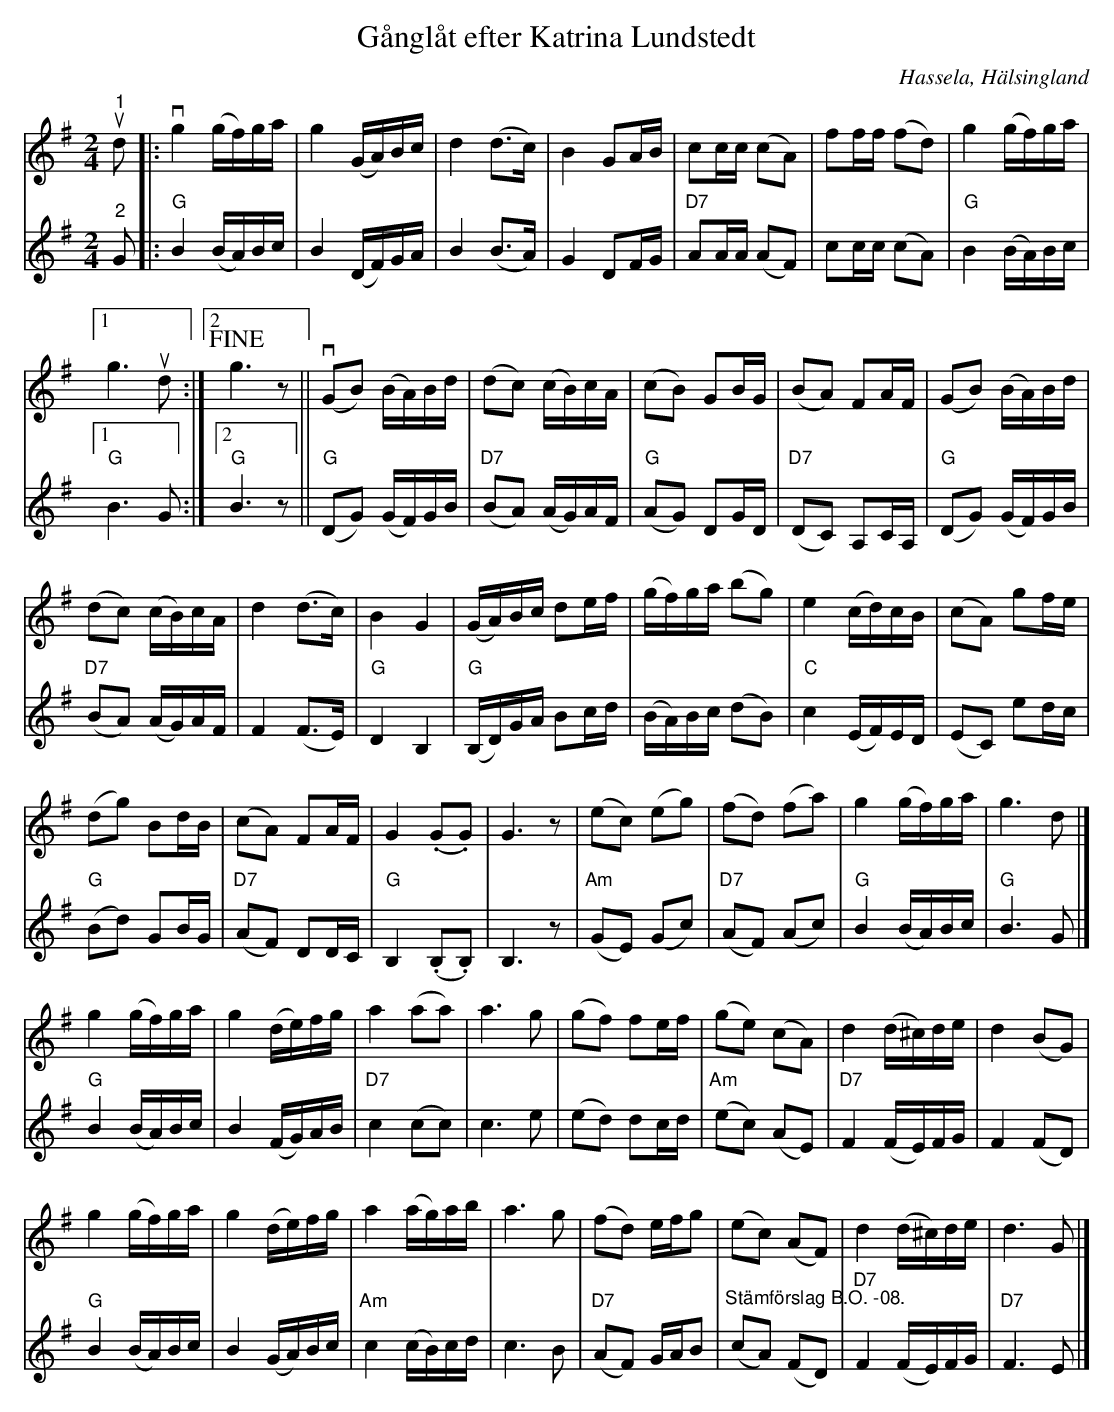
X:1
T:Gånglåt efter Katrina Lundstedt
O:Hassela, Hälsingland
L:1/16
M:2/4
K:G
V:1
"^1"u d2 |:v g4 (gf)ga | g4 (GA)Bc | d4 (d2>c2) | B4 G2AB | c2cc (c2A2) | f2ff (f2d2) | g4 (gf)ga |1
g6u d2 :|2 !fine! g6 z2 ||v (G2B2) (BA)Bd | (d2c2) (cB)cA | (c2B2) G2BG | (B2A2) F2AF | (G2B2) (BA)Bd |
(d2c2) (cB)cA | d4 (d2>c2) | B4 G4 | (GA)Bc d2ef | (gf)ga (b2g2) | e4 (cd)cB | (c2A2) g2fe |
(d2g2) B2dB | (c2A2) F2AF | G4 (.G2.G2) | G6 z2 | (e2c2) (e2g2) |(f2d2) (f2a2) | g4 (gf)ga | g6 d2 |]
g4 (gf)ga | g4 (de)fg | a4 (a2a2) | a6 g2 | (g2f2) f2ef | (g2e2) (c2A2) | d4 (d^c)de | d4 (B2G2) |
g4 (gf)ga | g4 (de)fg | a4 (ag)ab | a6 g2 | (f2d2) efg2 | (e2c2) (A2F2) | d4 (d^c)de | d6 G2 |]
V:2
"^2" G2 |:"G" B4 (BA)Bc | B4 (DF)GA | B4 (B2>A2) | G4 D2FG |"D7" A2AA (A2F2) | c2cc (c2A2) |
"G" B4 (BA)Bc |1"G" B6 G2 :|2"G" B6 z2 ||"G" (D2G2) (GF)GB |"D7" (B2A2) (AG)AF |
"G" (A2G2) D2GD |"D7" (D2C2) A,2CA, |"G" (D2G2) (GF)GB |"D7" (B2A2) (AG)AF | F4 (F2>E2) |
"G" D4 B,4 | "G" (B,D)GA B2cd | (BA)Bc (d2B2) | "C" c4 (EF)ED | (E2C2) e2dc | "G" (B2d2) G2BG | "D7" (A2F2) D2DC |
"G" B,4 (.B,2.B,2) | B,6 z2 | "Am" (G2E2) (G2c2) | "D7" (A2F2) (A2c2) | "G" B4 (BA)Bc | "G" B6 G2 |]
"G" B4 (BA)Bc | B4 (FG)AB |"D7" c4 (c2c2) | c6 e2 | (e2d2) d2cd |"Am" (e2c2) (A2E2) |"D7" F4 (FE)FG |
F4 (F2D2) |"G" B4 (BA)Bc | B4 (GA)Bc |"Am" c4 (cB)cd | c6 B2 |"D7" (A2F2) GAB2 |
"^Stämförslag B.O. -08." (c2A2) (F2D2) |"D7" F4 (FE)FG |"D7" F6 E2 |]
